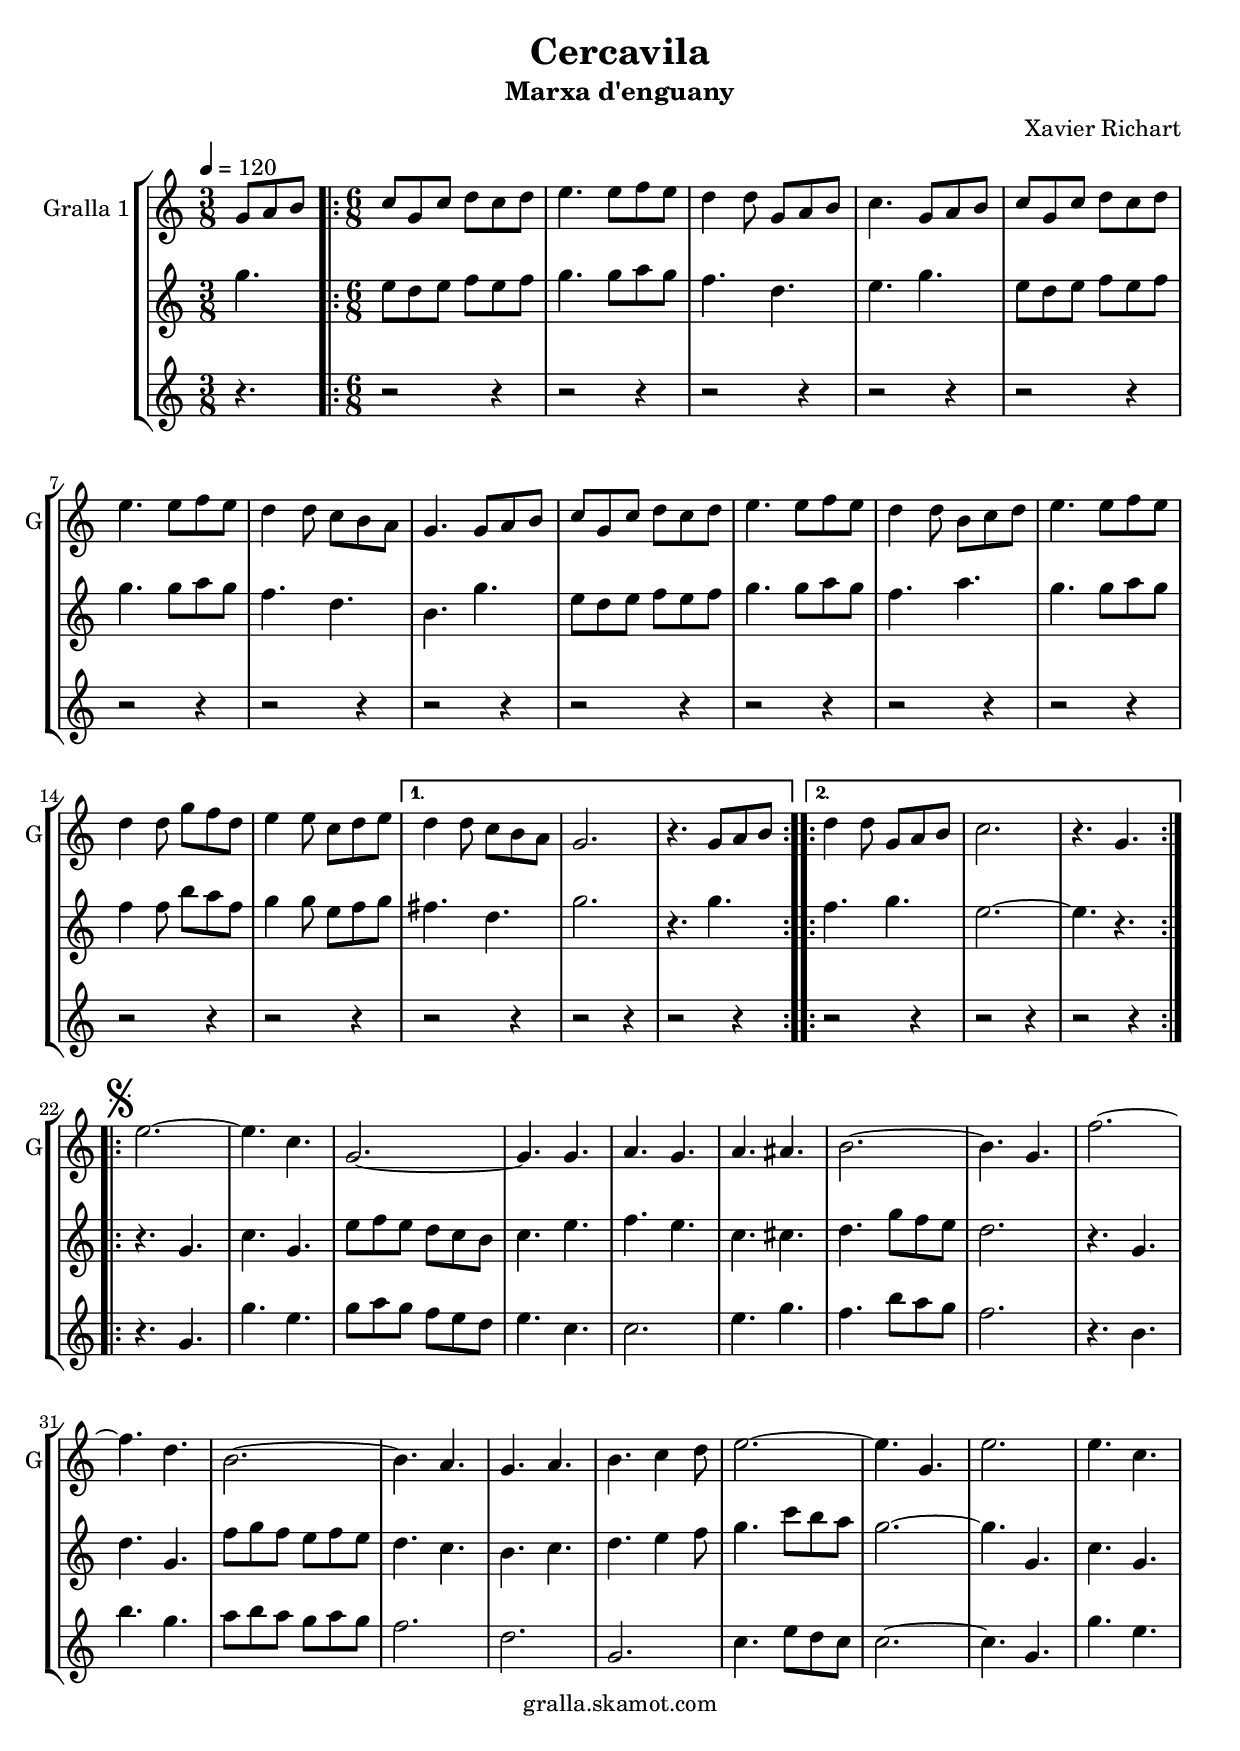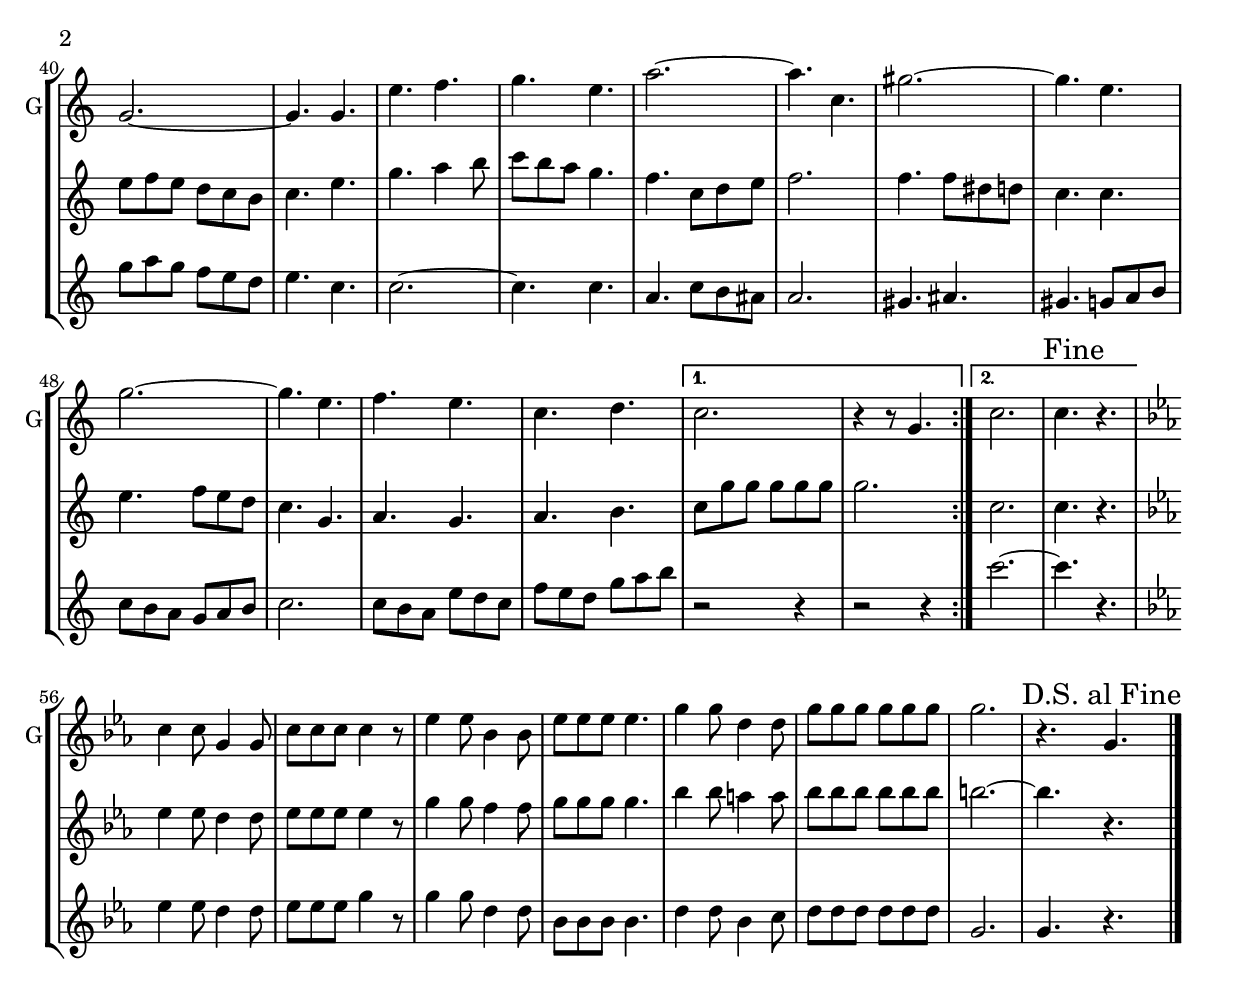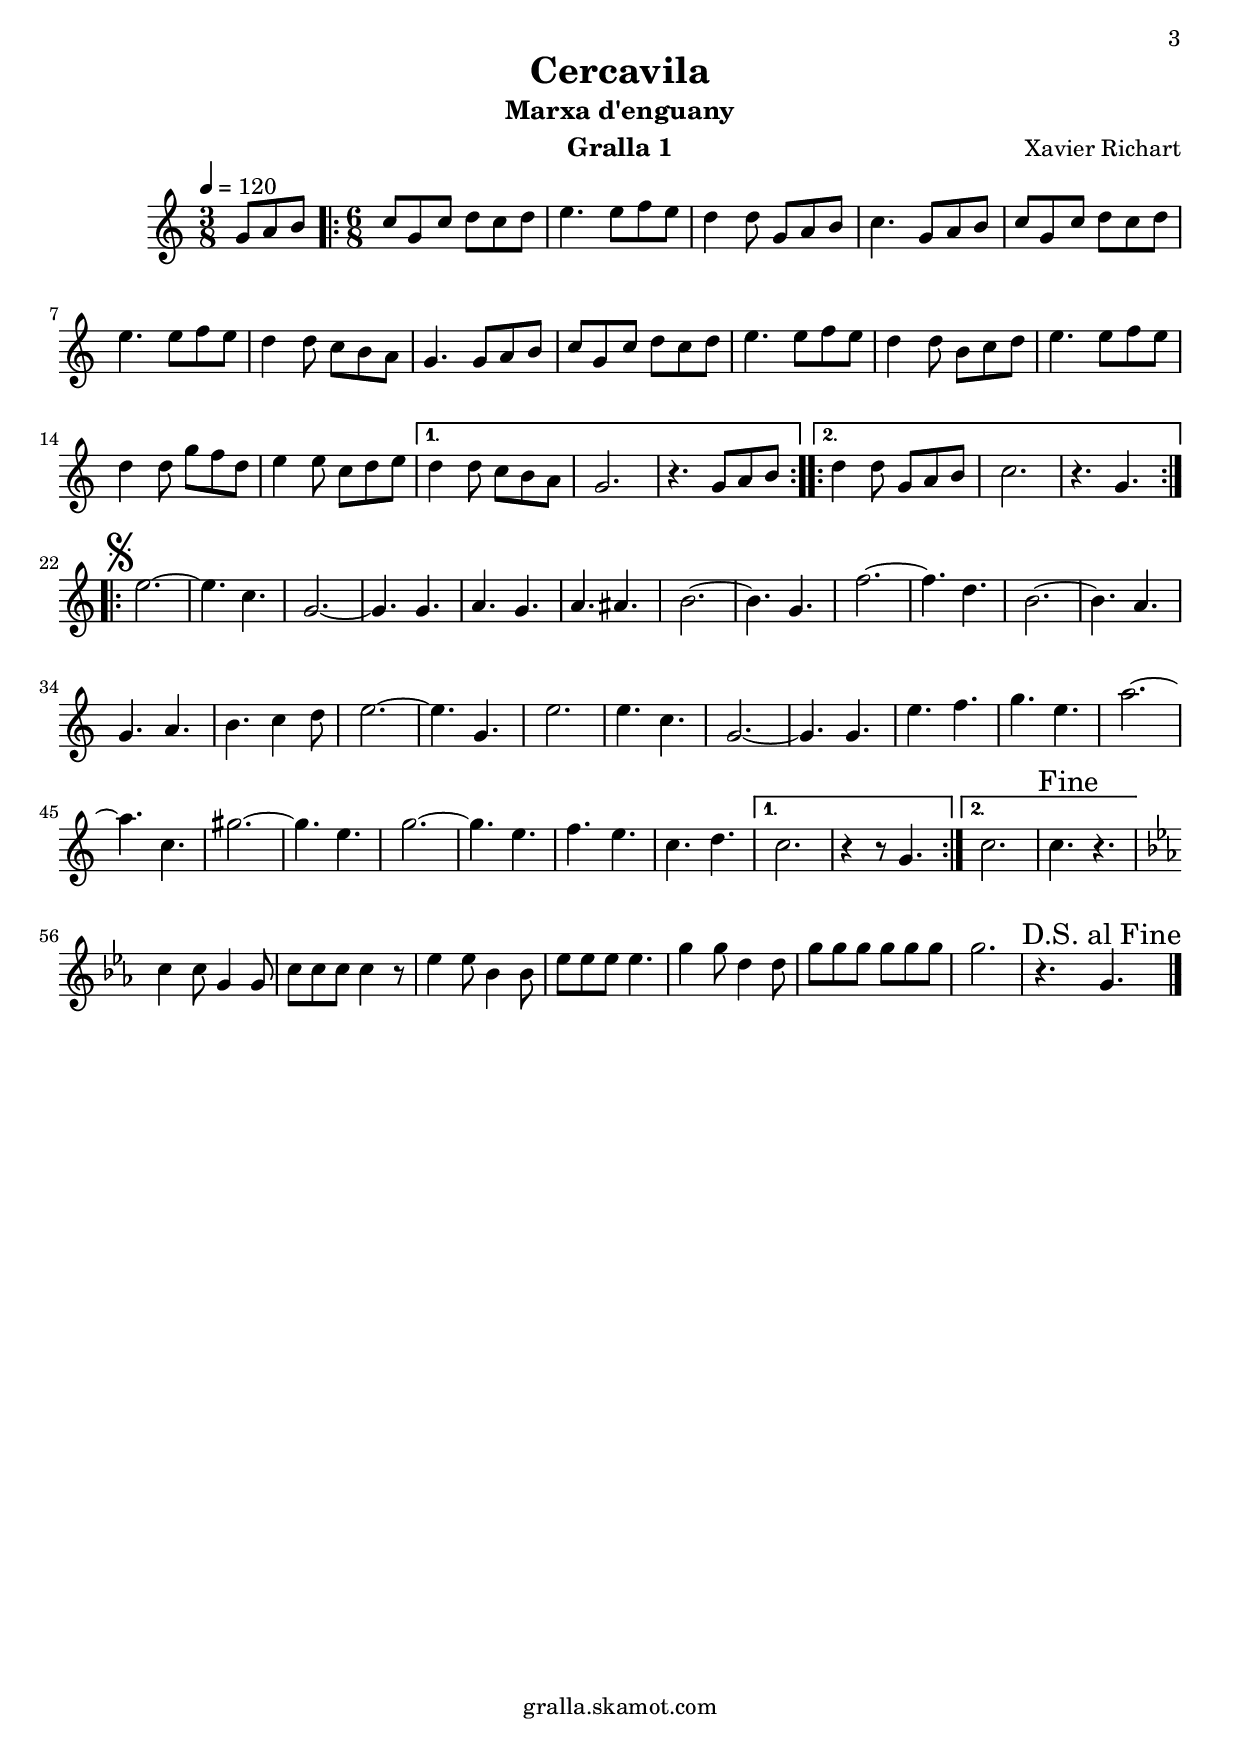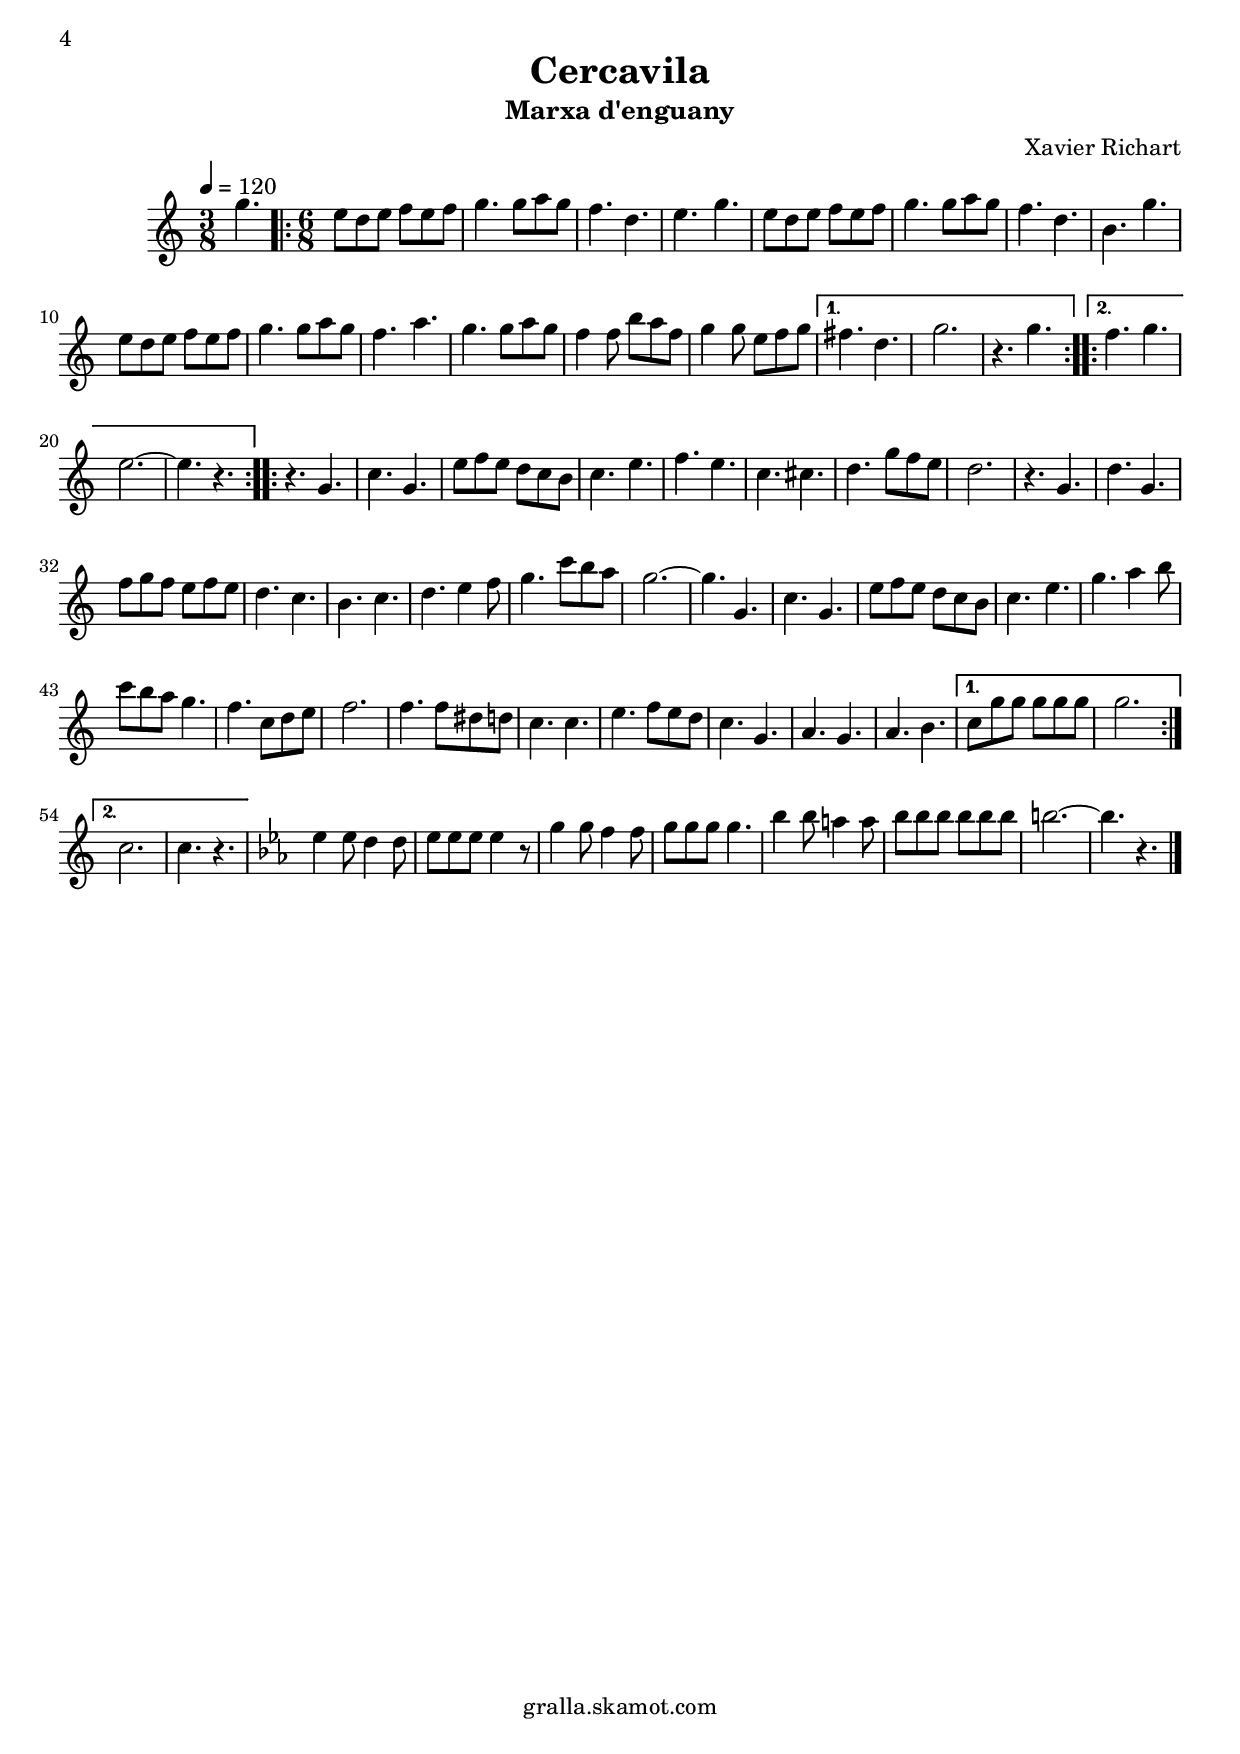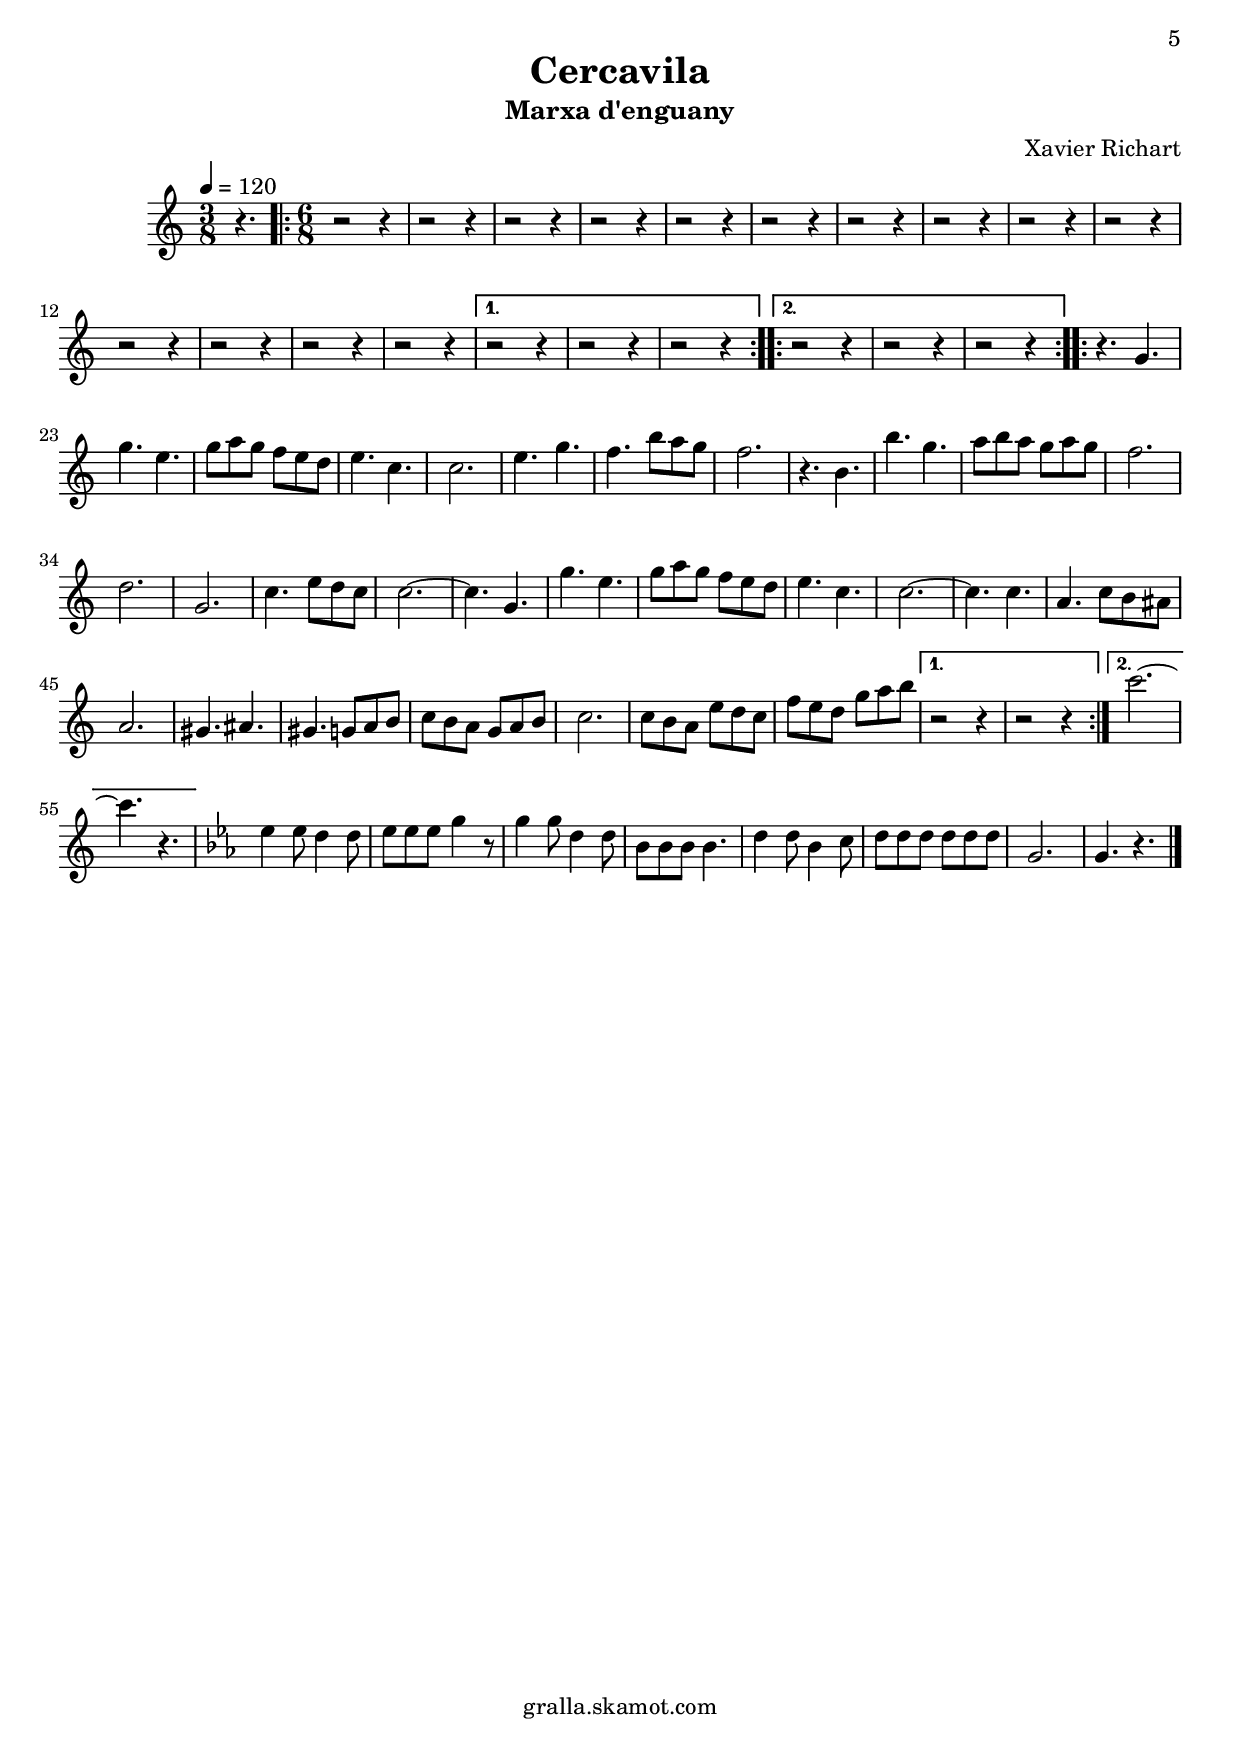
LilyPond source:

\version "2.16.2"

\header {
  dedication=""
  title="Cercavila"
  subtitle="Marxa d'enguany"
  subsubtitle=""
  poet=""
  meter=""
  piece=""
  composer="Xavier Richart"
  arranger=""
  opus=""
  instrument=""
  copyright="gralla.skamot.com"
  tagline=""
}

liniaroAa =
\relative g'
{
  \tempo 4=120
  \clef treble
  \key c \major
  \time 3/8
  g8 a b  |
  \time 6/8   \repeat volta 2 { c8 g c d c d  |
  e4. e8 f e  |
  d4 d8 g, a b  |
  %05
  c4. g8 a b  |
  c8 g c d c d  |
  e4. e8 f e  |
  d4 d8 c b a  |
  g4. g8 a b  |
  %10
  c8 g c d c d  |
  e4. e8 f e  |
  d4 d8 b c d  |
  e4. e8 f e  |
  d4 d8 g f d  |
  %15
  e4 e8 c d e }
  \alternative { { d4 d8 c b a  |
  g2.  |
  r4. g8 a b }
  \repeat volta 2 { d4 d8 g, a b  |
  %20
  c2.  |
  r4. g } }
  \repeat volta 2 { \mark \markup {\musicglyph #"scripts.segno"} e'2. ~  |
  e4. c  |
  g2. ~  |
  %25
  g4. g  |
  a4. g  |
  a4. ais  |
  b2. ~  |
  b4. g  |
  %30
  f'2. ~  |
  f4. d  |
  b2. ~  |
  b4. a  |
  g4. a  |
  %35
  b4. c4 d8  |
  e2. ~  |
  e4. g,  |
  e'2.  |
  e4. c  |
  %40
  g2. ~  |
  g4. g  |
  e'4. f  |
  g4. e  |
  a2. ~  |
  %45
  a4. c,  |
  gis'2. ~  |
  gis4. e  |
  g2. ~  |
  g4. e  |
  %50
  f4. e  |
  c4. d }
  \alternative { { c2.  |
  r4 r8 g4. }
  { c2.  |
  %55
  \mark "Fine" c4. r } }
  \key ees \major   c4 c8 g4 g8  |
  c8 c c c4 r8  | % kompletite
  ees4 ees8 bes4 bes8  |
  ees8 ees ees ees4.  |
  %60
  g4 g8 d4 d8  |
  g8 g g g g g  |
  g2.  |
  \mark "D.S. al Fine" r4. g,  \bar "|."
}

liniaroAb =
\relative g''
{
  \tempo 4=120
  \clef treble
  \key c \major
  \time 3/8
  g4.  |
  \time 6/8   \repeat volta 2 { e8 d e f e f  |
  g4. g8 a g  |
  f4. d  |
  %05
  e4. g  |
  e8 d e f e f  |
  g4. g8 a g  |
  f4. d  |
  b4. g'  |
  %10
  e8 d e f e f  |
  g4. g8 a g  |
  f4. a  |
  g4. g8 a g  |
  f4 f8 b a f  |
  %15
  g4 g8 e f g }
  \alternative { { fis4. d  |
  g2.  |
  r4. g }
  \repeat volta 2 { f4. g  |
  %20
  e2. ~  |
  e4. r } }
  \repeat volta 2 { r4. g,  |
  c4. g  |
  e'8 f e d c b  |
  %25
  c4. e  |
  f4. e  |
  c4. cis  |
  d4. g8 f e  |
  d2.  |
  %30
  r4. g,  |
  d'4. g,  |
  f'8 g f e f e  |
  d4. c  |
  b4. c  |
  %35
  d4. e4 f8  |
  g4. c8 b a  |
  g2. ~  |
  g4. g,  |
  c4. g  |
  %40
  e'8 f e d c b  |
  c4. e  |
  g4. a4 b8  |
  c8 b a g4.  |
  f4. c8 d e  |
  %45
  f2.  |
  f4. f8 dis d  |
  c4. c  |
  e4. f8 e d  |
  c4. g  |
  %50
  a4. g  |
  a4. b }
  \alternative { { c8 g' g g g g  |
  g2. }
  { c,2.  |
  %55
  c4. r } }
  \key ees \major   ees4 ees8 d4 d8  |
  ees8 ees ees ees4 r8  | % kompletite
  g4 g8 f4 f8  |
  g8 g g g4.  |
  %60
  bes4 bes8 a4 a8  |
  bes8 bes bes bes bes bes  |
  b2. ~  |
  b4. r  \bar "|."
}

liniaroAc =
\relative g'
{
  \tempo 4=120
  \clef treble
  \key c \major
  \time 3/8
  r4.  |
  \time 6/8   \repeat volta 2 { r2 r4  |
  r2 r4  |
  r2 r4  |
  %05
  r2 r4  |
  r2 r4  |
  r2 r4  |
  r2 r4  |
  r2 r4  |
  %10
  r2 r4  |
  r2 r4  |
  r2 r4  |
  r2 r4  |
  r2 r4  |
  %15
  r2 r4 }
  \alternative { { r2 r4  |
  r2 r4  |
  r2 r4 }
  \repeat volta 2 { r2 r4  |
  %20
  r2 r4  |
  r2 r4 } }
  \repeat volta 2 { r4. g  |
  g'4. e  |
  g8 a g f e d  |
  %25
  e4. c  |
  c2.  |
  e4. g  |
  f4. b8 a g  |
  f2.  |
  %30
  r4. b,  |
  b'4. g  |
  a8 b a g a g  |
  f2.  |
  d2.  |
  %35
  g,2.  |
  c4. e8 d c  |
  c2. ~  |
  c4. g  |
  g'4. e  |
  %40
  g8 a g f e d  |
  e4. c  |
  c2. ~  |
  c4. c  |
  a4. c8 b ais  |
  %45
  a2.  |
  gis4. ais  |
  gis4. g8 a b  |
  c8 b a g a b  |
  c2.  |
  %50
  c8 b a e' d c  |
  f8 e d g a b }
  \alternative { { r2 r4  |
  r2 r4 }
  { c2. ~  |
  %55
  c4. r } }
  \key ees \major   ees,4 ees8 d4 d8  |
  ees8 ees ees g4 r8  | % kompletite
  g4 g8 d4 d8  |
  bes8 bes bes bes4.  |
  %60
  d4 d8 bes4 c8  |
  d8 d d d d d  |
  g,2.  |
  g4. r  \bar "|."
}

\bookpart {
  \score {
    \new StaffGroup {
      \override Score.RehearsalMark.self-alignment-X = #LEFT
      <<
        \new Staff \with {instrumentName = #"Gralla 1" shortInstrumentName = #"G"} \liniaroAa
        \new Staff \with {instrumentName = #"" shortInstrumentName = #" "} \liniaroAb
        \new Staff \with {instrumentName = #"" shortInstrumentName = #" "} \liniaroAc
      >>
    }
    \layout {}
  }
  \score { \unfoldRepeats
    \new StaffGroup {
      \override Score.RehearsalMark.self-alignment-X = #LEFT
      <<
        \new Staff \with {instrumentName = #"Gralla 1" shortInstrumentName = #"G"} \liniaroAa
        \new Staff \with {instrumentName = #"" shortInstrumentName = #" "} \liniaroAb
        \new Staff \with {instrumentName = #"" shortInstrumentName = #" "} \liniaroAc
      >>
    }
    \midi {
      \set Staff.midiInstrument = "oboe"
      \set DrumStaff.midiInstrument = "drums"
    }
  }
}

\bookpart {
  \header {instrument="Gralla 1"}
  \score {
    \new StaffGroup {
      \override Score.RehearsalMark.self-alignment-X = #LEFT
      <<
        \new Staff \liniaroAa
      >>
    }
    \layout {}
  }
  \score { \unfoldRepeats
    \new StaffGroup {
      \override Score.RehearsalMark.self-alignment-X = #LEFT
      <<
        \new Staff \liniaroAa
      >>
    }
    \midi {
      \set Staff.midiInstrument = "oboe"
      \set DrumStaff.midiInstrument = "drums"
    }
  }
}

\bookpart {
  \header {instrument=""}
  \score {
    \new StaffGroup {
      \override Score.RehearsalMark.self-alignment-X = #LEFT
      <<
        \new Staff \liniaroAb
      >>
    }
    \layout {}
  }
  \score { \unfoldRepeats
    \new StaffGroup {
      \override Score.RehearsalMark.self-alignment-X = #LEFT
      <<
        \new Staff \liniaroAb
      >>
    }
    \midi {
      \set Staff.midiInstrument = "oboe"
      \set DrumStaff.midiInstrument = "drums"
    }
  }
}

\bookpart {
  \header {instrument=""}
  \score {
    \new StaffGroup {
      \override Score.RehearsalMark.self-alignment-X = #LEFT
      <<
        \new Staff \liniaroAc
      >>
    }
    \layout {}
  }
  \score { \unfoldRepeats
    \new StaffGroup {
      \override Score.RehearsalMark.self-alignment-X = #LEFT
      <<
        \new Staff \liniaroAc
      >>
    }
    \midi {
      \set Staff.midiInstrument = "oboe"
      \set DrumStaff.midiInstrument = "drums"
    }
  }
}

